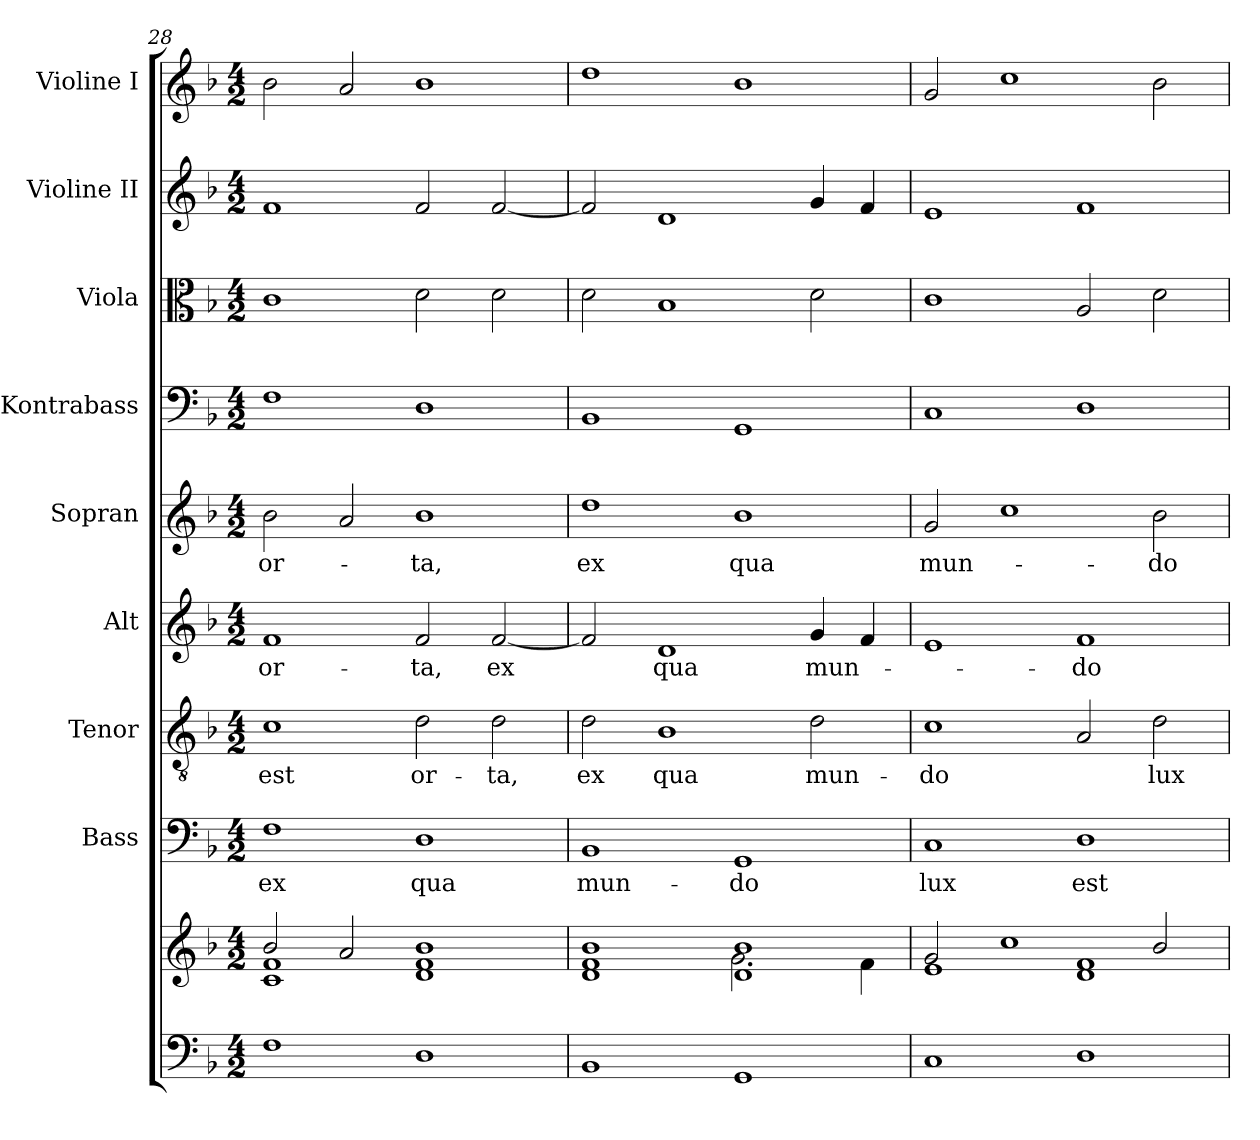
**kern	**kern	**kern	**text	**kern	**text	**kern	**text	**kern	**text	**kern	**kern	**kern	**kern
*part9	*part9	*part8	*part8	*part7	*part7	*part6	*part6	*part5	*part5	*part4	*part3	*part2	*part1
*staff10	*staff9	*staff8	*staff8	*staff7	*staff7	*staff6	*staff6	*staff5	*staff5	*staff4	*staff3	*staff2	*staff1
*	*	*I"Bass	*	*I"Tenor	*	*I"Alt	*	*I"Sopran	*	*I"Kontrabass	*I"Viola	*I"Violine II	*I"Violine I
*	*	*I'B.	*	*I'T.	*	*I'A.	*	*I'S.	*	*I'Kb.	*I'Vla.	*I'Vl. II	*I'Vl. I
!!LO:PB:g=z
*clefF4	*clefG2	*clefF4	*	*clefGv2	*	*clefG2	*	*clefG2	*	*clefF4	*clefC3	*clefG2	*clefG2
*	*	*	*	*	*	*	*	*	*	*ITrd7c12	*	*	*
*k[b-]	*k[b-]	*k[b-]	*	*k[b-]	*	*k[b-]	*	*k[b-]	*	*k[b-]	*k[b-]	*k[b-]	*k[b-]
*F:	*F:	*F:	*	*F:	*	*F:	*	*F:	*	*F:	*F:	*F:	*F:
*M4/2	*M4/2	*M4/2	*	*M4/2	*	*M4/2	*	*M4/2	*	*M4/2	*M4/2	*M4/2	*M4/2
=28	=28	=28	=28	=28	=28	=28	=28	=28	=28	=28	=28	=28	=28
*	*^	*	*	*	*	*	*	*	*	*	*	*	*
!	!	!	!	!LO:LY:b	!	!LO:LY:b	!	!LO:LY:b	!	!LO:LY:b	!	!	!	!
1F	2b-/	1c 1f	1F	ex	1c	est	1f	or-	2b-\	or-	1FF	1c	1f	2b-\
.	2a/	.	.	.	.	.	.	.	2a/	.	.	.	.	2a/
!	!	!	!	!LO:LY:b	!	!LO:LY:b	!	!LO:LY:b	!	!LO:LY:b	!	!	!	!
1D	1b-	1d 1f	1D	qua	2d\	or-	2f/	-ta,	1b-	-ta,	1DD	2d\	2f/	1b-
!	!	!	!	!	!	!LO:LY:b	!	!LO:LY:b	!	!	!	!	!	!
.	.	.	.	.	2d\	-ta,	[2f/	ex	.	.	.	2d\	[2f/	.
=29	=29	=29	=29	=29	=29	=29	=29	=29	=29	=29	=29	=29	=29	=29
!	!	!	!	!LO:LY:b	!	!LO:LY:b	!	!	!	!LO:LY:b	!	!	!	!
1BB-	1d 1f 1b-	1ryy	1BB-	mun-	2d\	ex	2f/]	.	1dd	ex	1BBB-	2d\	2f/]	1dd
!	!	!	!	!	!	!LO:LY:b	!	!LO:LY:b	!	!	!	!	!	!
.	.	.	.	.	1B-	qua	1d	qua	.	.	.	1B-	1d	.
!	!	!	!	!LO:LY:b	!	!	!	!	!	!LO:LY:b	!	!	!	!
1GG	1d 1b-	2.g\	1GG	-do	.	.	.	.	1b-	qua	1GGG	.	.	1b-
!	!	!	!	!	!	!LO:LY:b	!	!LO:LY:b	!	!	!	!	!	!
.	.	.	.	.	2d\	mun-	4g/	mun-	.	.	.	2d\	4g/	.
.	.	4f\	.	.	.	.	4f/	.	.	.	.	.	4f/	.
=30	=30	=30	=30	=30	=30	=30	=30	=30	=30	=30	=30	=30	=30	=30
!	!	!	!	!LO:LY:b	!	!LO:LY:b	!	!	!	!LO:LY:b	!	!	!	!
1C	2g/	1e	1C	lux	1c	-do	1e	.	2g/	mun-	1CC	1c	1e	2g/
.	1cc	.	.	.	.	.	.	.	1cc	.	.	.	.	1cc
!	!	!	!	!LO:LY:b	!	!	!	!LO:LY:b	!	!	!	!	!	!
1D	.	1d 1f	1D	est	2A/	.	1f	-do	.	.	1DD	2A/	1f	.
!	!	!	!	!	!	!LO:LY:b	!	!	!	!LO:LY:b	!	!	!	!
.	2b-/	.	.	.	2d\	lux	.	.	2b-\	-do	.	2d\	.	2b-\
*	*v	*v	*	*	*	*	*	*	*	*	*	*	*	*
=	=	=	=	=	=	=	=	=	=	=	=	=	=
*-	*-	*-	*-	*-	*-	*-	*-	*-	*-	*-	*-	*-	*-
